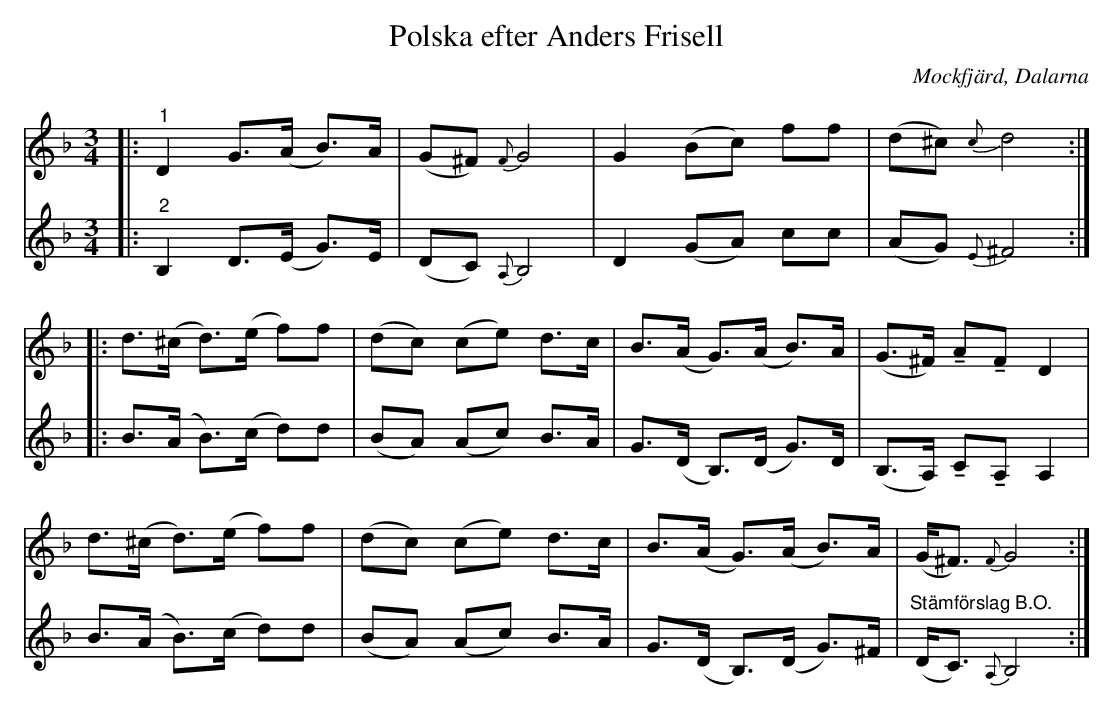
X:1
T:Polska efter Anders Frisell
O:Mockfjärd, Dalarna
L:1/8
M:3/4
U:t=tenuto
K:Dm
V:1
|:"^1" D2 G>(A B>)A | (G^F){F} G4 | G2 (Bc) ff | (d^c){c} d4 ::
d>(^c d>)(e f)f | (dc) (ce) d>c | B>(A G>)(A B>)A | (G>^F) tAtF D2 |
d>(^c d>)(e f)f | (dc) (ce) d>c | B>(A G>)(A B>)A | (G<^F){F} G4 :|
V:2
|:"^2" B,2 D>(E G>)E | (DC){A,} B,4 | D2 (GA) cc | (AG){E} ^F4 ::
B>(A B>)(c d)d | (BA) (Ac) B>A | G>(D B,>)(D G>)D | (B,>A,) tCtA, A,2 |
B>(A B>)(c d)d | (BA) (Ac) B>A | G>(D B,>)(D G>)^F |"^Stämförslag B.O." (D<C){A,} B,4 :|
